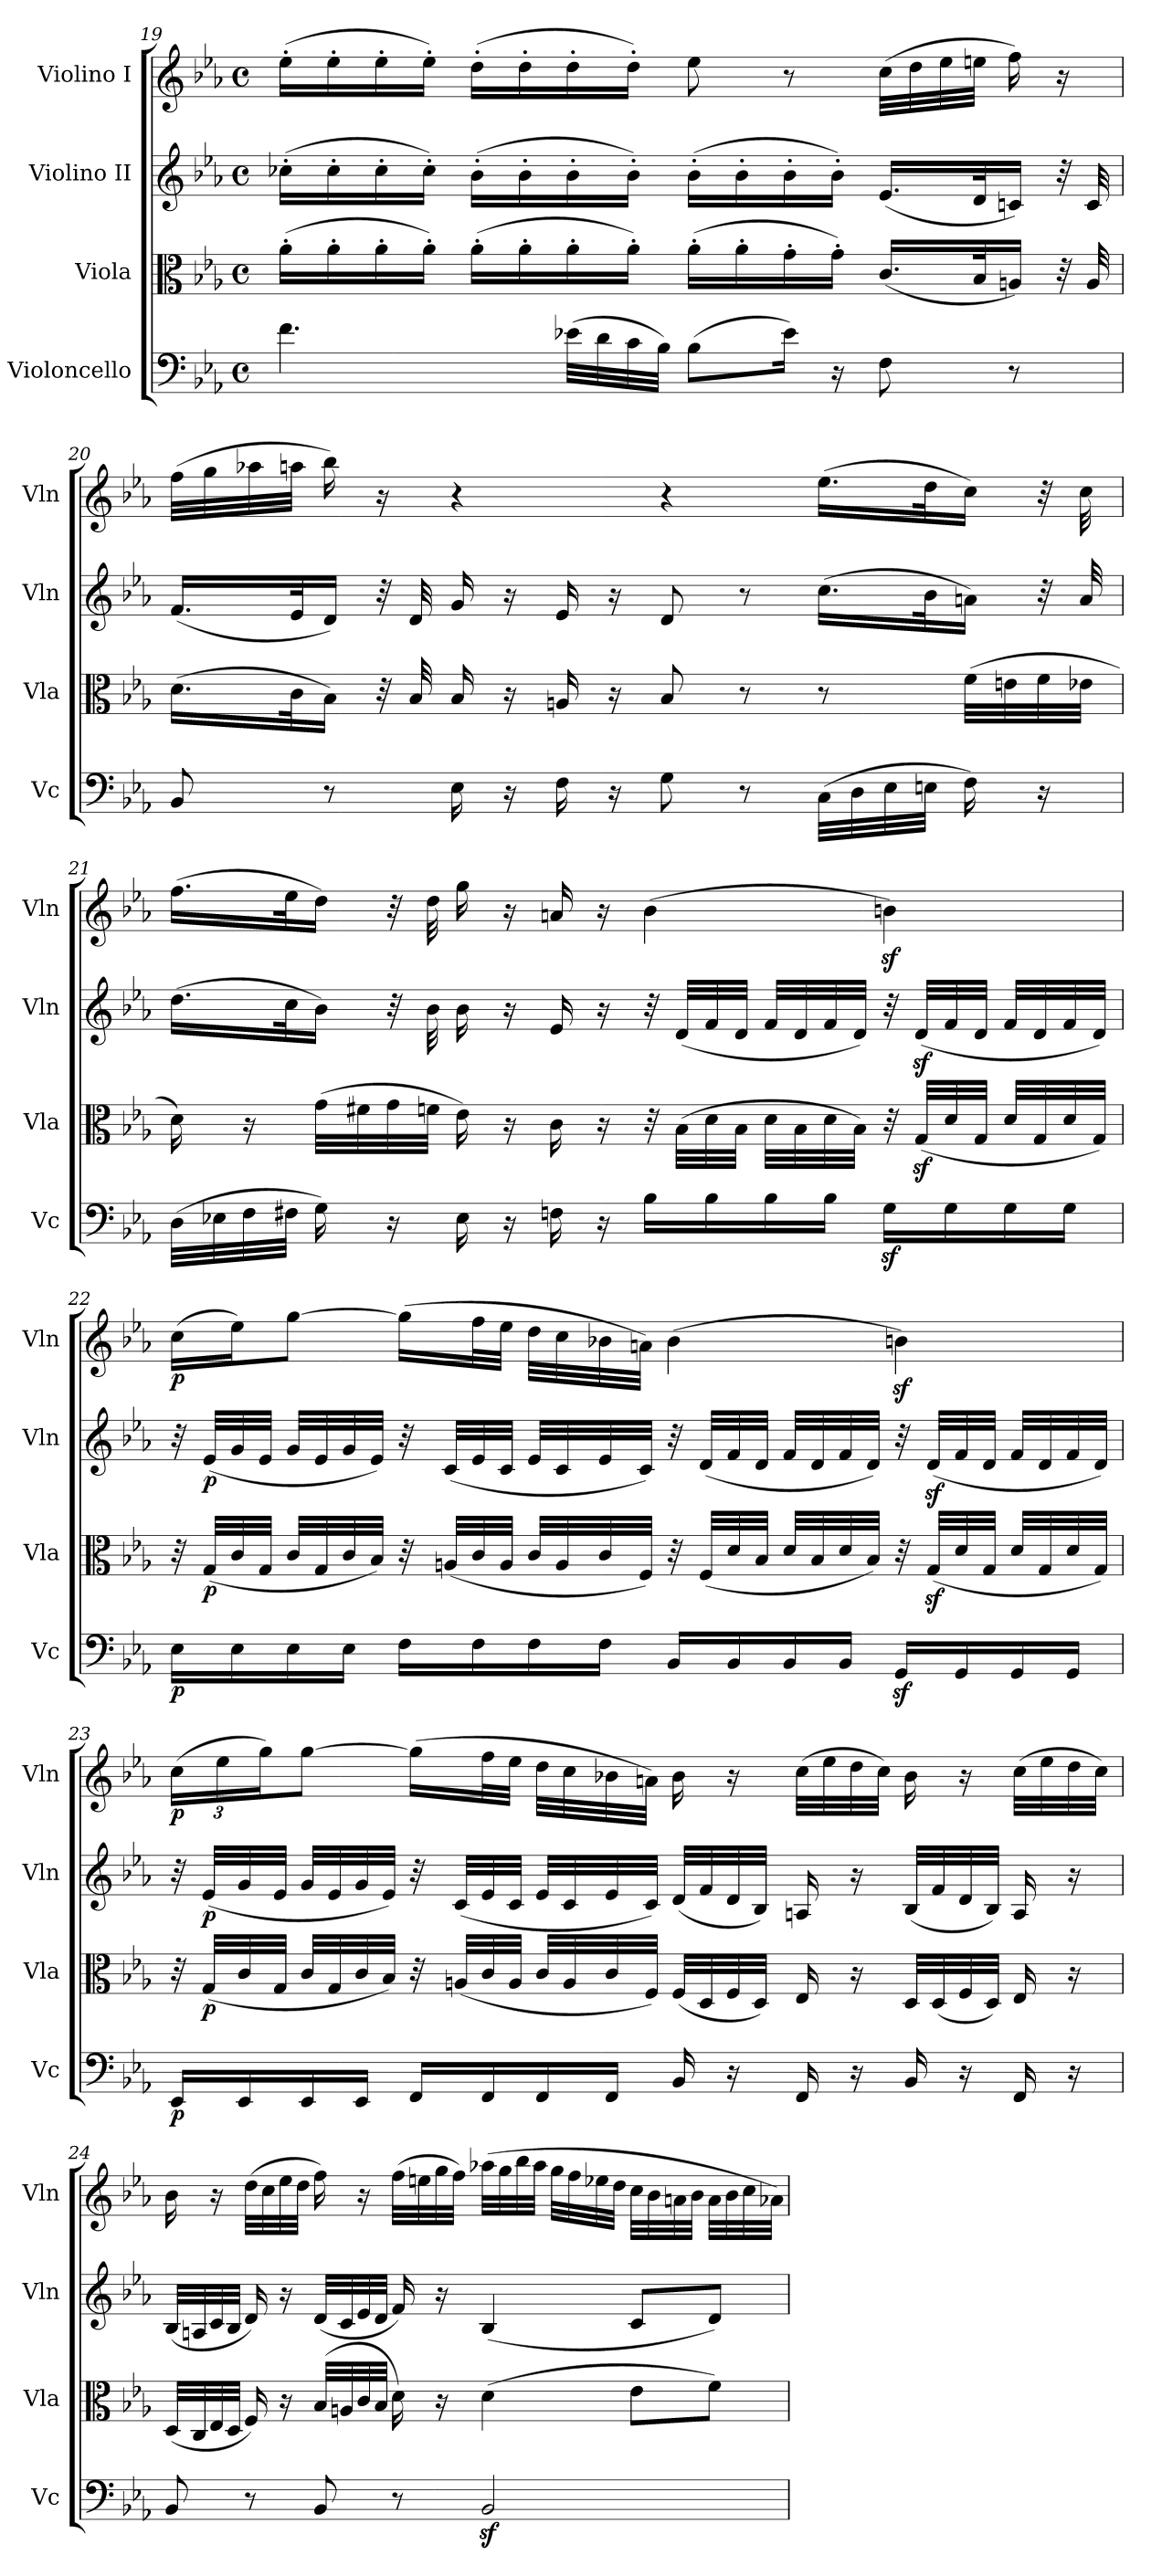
**kern	**dynam	**kern	**dynam	**kern	**dynam	**kern	**dynam
*part4	*part4	*part3	*part3	*part2	*part2	*part1	*part1
*staff4	*staff4	*staff3	*staff3	*staff2	*staff2	*staff1	*staff1
*I"Violoncello	*	*I"Viola	*	*I"Violino II	*	*I"Violino I	*
*I'Vc	*	*I'Vla	*	*I'Vln	*	*I'Vln	*
!!LO:LB:g=z
*clefF4	*	*clefC3	*	*clefG2	*	*clefG2	*
*k[b-e-a-]	*	*k[b-e-a-]	*	*k[b-e-a-]	*	*k[b-e-a-]	*
*E-:	*	*E-:	*	*E-:	*	*E-:	*
*M4/4	*	*M4/4	*	*M4/4	*	*M4/4	*
*met(c)	*	*met(c)	*	*met(c)	*	*met(c)	*
=19	=19	=19	=19	=19	=19	=19	=19
4.f	.	(16a-'LL	.	(16cc-X'LL	.	(16ee-'LL	.
.	.	16a-'	.	16cc-'	.	16ee-'	.
.	.	16a-'	.	16cc-'	.	16ee-'	.
.	.	16a-'JJ)	.	16cc-'JJ)	.	16ee-'JJ)	.
.	.	(16a-'LL	.	(16b-'LL	.	(16dd'LL	.
.	.	16a-'	.	16b-'	.	16dd'	.
(32e-XLLL	.	16a-'	.	16b-'	.	16dd'	.
32d	.	.	.	.	.	.	.
32c	.	16a-'JJ)	.	16b-'JJ)	.	16dd'JJ)	.
32B-JJJ)	.	.	.	.	.	.	.
(8B-L	.	(16a-'LL	.	(16b-'LL	.	8ee-	.
.	.	16a-'	.	16b-'	.	.	.
16e-Jk)	.	16g'	.	16b-'	.	8r	.
16r	.	16g'JJ)	.	16b-'JJ)	.	.	.
8F	.	(16.cLL	.	(16.e-LL	.	(32ccLLL	.
.	.	.	.	.	.	32dd	.
.	.	.	.	.	.	32ee-	.
.	.	32B-k	.	32dk	.	32eenJJJ	.
8r	.	16AnJJ)	.	16cnJJ)	.	16ff)	.
.	.	32r	.	32r	.	16r	.
.	.	32A	.	32c	.	.	.
=20	=20	=20	=20	=20	=20	=20	=20
8BB-	.	(16.dLL	.	(16.fLL	.	(32ffLLL	.
.	.	.	.	.	.	32gg	.
.	.	.	.	.	.	32aa-X	.
.	.	32ck	.	32e-k	.	32aanJJJ	.
8r	.	16B-JJ)	.	16dJJ)	.	16bb-)	.
.	.	32r	.	32r	.	16r	.
.	.	32B-	.	32d	.	.	.
16E-	.	16B-	.	16g	.	4r	.
16r	.	16r	.	16r	.	.	.
16F	.	16An	.	16e-	.	.	.
16r	.	16r	.	16r	.	.	.
8G	.	8B-	.	8d	.	4r	.
8r	.	8r	.	8r	.	.	.
(32CLLL	.	8r	.	(16.ccLL	.	(16.ee-LL	.
32D	.	.	.	.	.	.	.
32E-	.	.	.	.	.	.	.
32EnJJJ	.	.	.	32b-k	.	32ddk	.
16F)	.	(32fLLL	.	16anJJ)	.	16ccJJ)	.
.	.	32en	.	.	.	.	.
16r	.	32f	.	32r	.	32r	.
.	.	32e-XJJJ	.	32a	.	32cc	.
!!LO:LB:g=z
=21	=21	=21	=21	=21	=21	=21	=21
(32DLLL	.	16d)	.	(16.ddLL	.	(16.ffLL	.
32E-X	.	.	.	.	.	.	.
32F	.	16r	.	.	.	.	.
32F#XJJJ	.	.	.	32cck	.	32ee-k	.
16G)	.	(32gLLL	.	16b-JJ)	.	16ddJJ)	.
.	.	32f#X	.	.	.	.	.
16r	.	32g	.	32r	.	32r	.
.	.	32fnJJJ	.	32b-	.	32dd	.
16E-	.	16e-)	.	16b-	.	16gg	.
16r	.	16r	.	16r	.	16r	.
16Fn	.	16c	.	16e-	.	16an	.
16r	.	16r	.	16r	.	16r	.
16B-LL	.	32r	.	32r	.	(4b-	.
.	.	(32B-\LLL	.	(32dLLL	.	.	.
16B-	.	32d\	.	32f	.	.	.
.	.	32B-\JJJ	.	32dJJJ	.	.	.
16B-	.	32dLLL	.	32fLLL	.	.	.
.	.	32B-	.	32d	.	.	.
16B-JJ	.	32d	.	32f	.	.	.
.	.	32B-JJJ)	.	32dJJJ)	.	.	.
16GzLL	.	32r	.	32r	.	4bnz)	.
.	.	(32GzLLL	.	(32dzLLL	.	.	.
16G	.	32d	.	32f	.	.	.
.	.	32GJJJ	.	32dJJJ	.	.	.
16G	.	32dLLL	.	32fLLL	.	.	.
.	.	32G	.	32d	.	.	.
16GJJ	.	32d	.	32f	.	.	.
.	.	32GJJJ)	.	32dJJJ)	.	.	.
=22	=22	=22	=22	=22	=22	=22	=22
16E-LL	p	32r	.	32r	.	(16ccLL	p
.	.	(32GLLL	p	(32e-LLL	p	.	.
16E-	.	32c	.	32g	.	16ee-J)	.
.	.	32GJJJ	.	32e-JJJ	.	.	.
16E-	.	32cLLL	.	32gLLL	.	[8ggJ	.
.	.	32G	.	32e-	.	.	.
16E-JJ	.	32c	.	32g	.	.	.
.	.	32B-JJJ)	.	32e-JJJ)	.	.	.
16FLL	.	32r	.	32r	.	(16ggLL]	.
.	.	(32AnLLL	.	(32cLLL	.	.	.
16F	.	32c	.	32e-	.	32ffL	.
.	.	32AJJJ	.	32cJJJ	.	32ee-JJJ	.
16F	.	32cLLL	.	32e-LLL	.	32ddLLL	.
.	.	32A	.	32c	.	32cc	.
16FJJ	.	32c	.	32e-	.	32b-X	.
.	.	32FJJJ)	.	32cJJJ)	.	32anJJJ)	.
16BB-LL	.	32r	.	32r	.	(4b-	.
.	.	(<32FLLL	.	(32dLLL	.	.	.
16BB-	.	32d	.	32f	.	.	.
.	.	32B-JJJ	.	32dJJJ	.	.	.
16BB-	.	32d/LLL	.	32fLLL	.	.	.
.	.	32B-/	.	32d	.	.	.
16BB-JJ	.	32d/	.	32f	.	.	.
.	.	32B-/JJJ)	.	32dJJJ)	.	.	.
16GGzLL	.	32r	.	32r	.	4bnz)	.
.	.	(32GzLLL	.	(32dzLLL	.	.	.
16GG	.	32d	.	32f	.	.	.
.	.	32GJJJ	.	32dJJJ	.	.	.
16GG	.	32dLLL	.	32fLLL	.	.	.
.	.	32G	.	32d	.	.	.
16GGJJ	.	32d	.	32f	.	.	.
.	.	32GJJJ)	.	32dJJJ)	.	.	.
!!LO:PB:g=z
=23	=23	=23	=23	=23	=23	=23	=23
*	*	*	*	*	*	*Xbrackettup	*
16EE-LL	p	32r	.	32r	.	(24ccLL	p
.	.	(32GLLL	p	(32e-LLL	p	.	.
.	.	.	.	.	.	24ee-	.
16EE-	.	32c	.	32g	.	.	.
.	.	.	.	.	.	24ggJ)	.
.	.	32GJJJ	.	32e-JJJ	.	.	.
16EE-	.	32cLLL	.	32gLLL	.	[8ggJ	.
.	.	32G	.	32e-	.	.	.
16EE-JJ	.	32c	.	32g	.	.	.
.	.	32B-JJJ)	.	32e-JJJ)	.	.	.
16FFLL	.	32r	.	32r	.	(16ggLL]	.
.	.	(32AnLLL	.	(32cLLL	.	.	.
16FF	.	32c	.	32e-	.	32ffL	.
.	.	32AJJJ	.	32cJJJ	.	32ee-JJJ	.
16FF	.	32cLLL	.	32e-LLL	.	32ddLLL	.
.	.	32A	.	32c	.	32cc	.
16FFJJ	.	32c	.	32e-	.	32b-X	.
.	.	32FJJJ)	.	32cJJJ)	.	32anJJJ)	.
16BB-	.	(32FLLL	.	(32dLLL	.	16b-	.
.	.	32D	.	32f	.	.	.
16r	.	32F	.	32d	.	16r	.
.	.	32DJJJ)	.	32B-JJJ)	.	.	.
16FF	.	16E-	.	16An	.	(32ccLLL	.
.	.	.	.	.	.	32ee-	.
16r	.	16r	.	16r	.	32dd	.
.	.	.	.	.	.	32ccJJJ)	.
16BB-	.	32DLLL	.	(32B-LLL	.	16b-	.
.	.	(32D	.	32f	.	.	.
16r	.	32F	.	32d	.	16r	.
.	.	32DJJJ)	.	32B-JJJ)	.	.	.
16FF	.	16E-	.	16A	.	(32ccLLL	.
.	.	.	.	.	.	32ee-	.
16r	.	16r	.	16r	.	32dd	.
.	.	.	.	.	.	32ccJJJ)	.
=24	=24	=24	=24	=24	=24	=24	=24
8BB-	.	(32DLLL	.	(32B-LLL	.	16b-	.
.	.	32C	.	32An	.	.	.
.	.	32E-	.	32c	.	16r	.
.	.	32DJJJ	.	32B-JJJ	.	.	.
8r	.	16F)	.	16d)	.	(32ddLLL	.
.	.	.	.	.	.	32cc	.
.	.	16r	.	16r	.	32ee-	.
.	.	.	.	.	.	32ddJJJ	.
8BB-	.	(<32B-LLL	.	(32dLLL	.	16ff)	.
.	.	32An	.	32c	.	.	.
.	.	32c	.	32e-	.	16r	.
.	.	32B-JJJ	.	32dJJJ	.	.	.
8r	.	16d)	.	16f)	.	(32ffLLL	.
.	.	.	.	.	.	32een	.
.	.	16r	.	16r	.	32gg	.
.	.	.	.	.	.	32ffJJJ)	.
2BB-z	.	(4d	cresc.	(4B-	cresc.	(32aa-XLLL	crescendo
.	.	.	.	.	.	32gg	.
.	.	.	.	.	.	32bb-	.
.	.	.	.	.	.	32aa-JJJ	.
.	.	.	.	.	.	32ggLLL	.
.	.	.	.	.	.	32ff	.
.	.	.	.	.	.	32ee-X	.
.	.	.	.	.	.	32ddJJJ	.
.	.	8e-L	.	8cL	.	32ccLLL	.
.	.	.	.	.	.	32b-	.
.	.	.	.	.	.	32an	.
.	.	.	.	.	.	32b-JJJ	.
.	.	8fJ)	.	8dJ)	.	32a\LLL	.
.	.	.	.	.	.	32b-\	.
.	.	.	.	.	.	32cc\	.
.	.	.	.	.	.	32a-X\JJJ)	.
=	=	=	=	=	=	=	=
*-	*-	*-	*-	*-	*-	*-	*-
